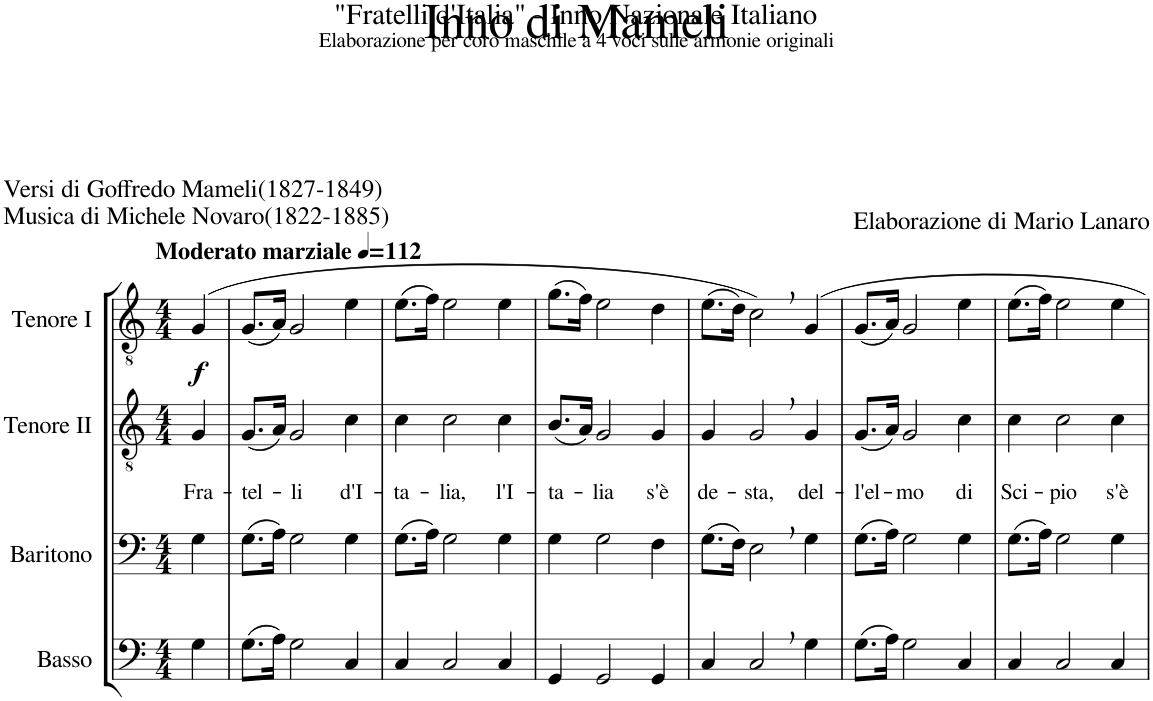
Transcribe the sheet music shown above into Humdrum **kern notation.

**kern	**kern	**kern	**text	**text	**kern	**dynam
*part4	*part3	*part2	*part2	*part2	*part1	*part1
*staff4	*staff3	*staff2	*staff2	*staff2	*staff1	*staff1
*I"Basso	*I"Baritono	*I"Tenore II	*	*	*I"Tenore I	*
*I'B.	*I'Bar.	*I'T2	*	*	*I'T1	*
*clefF4	*clefF4	*clefGv2	*	*	*clefGv2	*
*k[]	*k[]	*k[]	*	*	*k[]	*
*M4/4	*M4/4	*M4/4	*	*	*M4/4	*
*MM112	*MM112	*MM112	*	*	*MM112	*
=	=	=	=	=	=	=
!	!	!	!	!	!LO:TX:a:B:t=Moderato marziale	!
!	!	!	!	!LO:LY:b	!	!LO:DY:b
4G\	4G\	4G/	.	Fra-	(4G/	f
=1	=1	=1	=1	=1	=1	=1
!	!	!	!	!LO:LY:b	!	!
(8.G\L	(8.G\L	(8.G/L	.	-tel-	(8.G/L	.
16A\Jk)	16A\Jk)	16A/Jk)	.	.	16A/Jk)	.
!	!	!	!	!LO:LY:b	!	!
2G\	2G\	2G/	.	-li	2G/	.
!	!	!	!	!LO:LY:b	!	!
4C/	4G\	4c\	.	d'I-	4e\	.
=2	=2	=2	=2	=2	=2	=2
!	!	!	!	!LO:LY:b	!	!
4C/	(8.G\L	4c\	.	-ta-	(8.e\L	.
.	16A\Jk)	.	.	.	16f\Jk)	.
!	!	!	!	!LO:LY:b	!	!
2C/	2G\	2c\	.	-lia,	2e\	.
!	!	!	!	!LO:LY:b	!	!
4C/	4G\	4c\	.	l'I-	4e\	.
=3	=3	=3	=3	=3	=3	=3
!	!	!	!	!LO:LY:b	!	!
4GG/	4G\	(8.B/L	.	-ta-	(8.g\L	.
.	.	16A/Jk)	.	.	16f\Jk)	.
!	!	!	!	!LO:LY:b	!	!
2GG/	2G\	2G/	.	-lia	2e\	.
!	!	!	!	!LO:LY:b	!	!
4GG/	4F\	4G/	.	s'è	4d\	.
=4	=4	=4	=4	=4	=4	=4
!	!	!	!	!LO:LY:b	!	!
4C/	(8.G\L	4G/	.	de-	(8.e\L	.
.	16F\Jk)	.	.	.	16d\Jk)	.
!	!	!	!	!LO:LY:b	!	!
2C,/	2E,\	2G,/	.	-sta,	2c,\)	.
!	!	!	!	!LO:LY:b	!	!
4G\	4G\	4G/	.	del-	4G/	.
=5	=5	=5	=5	=5	=5	=5
!	!	!	!	!LO:LY:b	!	!
(8.G\L	(8.G\L	(8.G/L	.	-l'el-	(8.G/L	.
16A\Jk)	16A\Jk)	16A/Jk)	.	.	16A/Jk)	.
!	!	!	!	!LO:LY:b	!	!
2G\	2G\	2G/	.	-mo	2G/	.
!	!	!	!	!LO:LY:b	!	!
4C/	4G\	4c\	.	di	4e\	.
=6	=6	=6	=6	=6	=6	=6
!	!	!	!	!LO:LY:b	!	!
4C/	(8.G\L	4c\	.	Sci-	(8.e\L	.
.	16A\Jk)	.	.	.	16f\Jk)	.
!	!	!	!	!LO:LY:b	!	!
2C/	2G\	2c\	.	-pio	2e\	.
!	!	!	!	!LO:LY:b	!	!
4C/	4G\	4c\	.	s'è	4e\	.
=	=	=	=	=	=	=
*-	*-	*-	*-	*-	*-	*-
